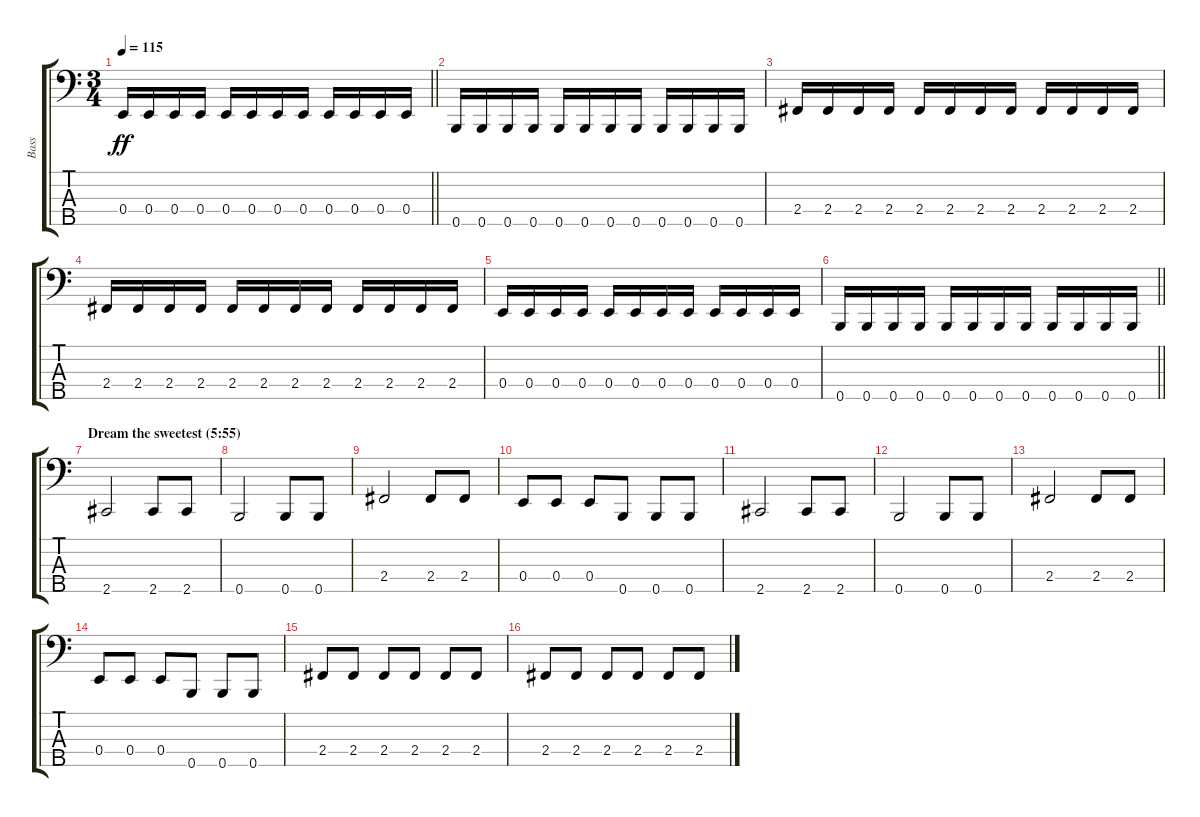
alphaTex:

\track ("Bass" "Bass") {instrument electricbassfinger}
\staff {score tabs}
\tuning (G2 D2 A1 E1 B0) {hide}
\ts (3 4)
\tempo 115
\clef f4
\barLineRight lightlight
\ks c
0.4.16{dy ff} 0.4.16 0.4.16 0.4.16 0.4.16 0.4.16 0.4.16 0.4.16 0.4.16 0.4.16 0.4.16 0.4.16 |
0.5.16 0.5.16 0.5.16 0.5.16 0.5.16 0.5.16 0.5.16 0.5.16 0.5.16 0.5.16 0.5.16 0.5.16 |
2.4.16 2.4.16 2.4.16 2.4.16 2.4.16 2.4.16 2.4.16 2.4.16 2.4.16 2.4.16 2.4.16 2.4.16 |
2.4.16 2.4.16 2.4.16 2.4.16 2.4.16 2.4.16 2.4.16 2.4.16 2.4.16 2.4.16 2.4.16 2.4.16 |
0.4.16 0.4.16 0.4.16 0.4.16 0.4.16 0.4.16 0.4.16 0.4.16 0.4.16 0.4.16 0.4.16 0.4.16 |
\barLineRight lightlight
0.5.16 0.5.16 0.5.16 0.5.16 0.5.16 0.5.16 0.5.16 0.5.16 0.5.16 0.5.16 0.5.16 0.5.16 |
\section ("" "Dream the sweetest (5:55)")
2.5.2 2.5.8 2.5.8 |
0.5.2 0.5.8 0.5.8 |
2.4.2 2.4.8 2.4.8 |
0.4.8 0.4.8 0.4.8 0.5.8 0.5.8 0.5.8 |
2.5.2 2.5.8 2.5.8 |
0.5.2 0.5.8 0.5.8 |
2.4.2 2.4.8 2.4.8 |
0.4.8 0.4.8 0.4.8 0.5.8 0.5.8 0.5.8 |
2.4.8 2.4.8 2.4.8 2.4.8 2.4.8 2.4.8 |
2.4.8 2.4.8 2.4.8 2.4.8 2.4.8 2.4.8
